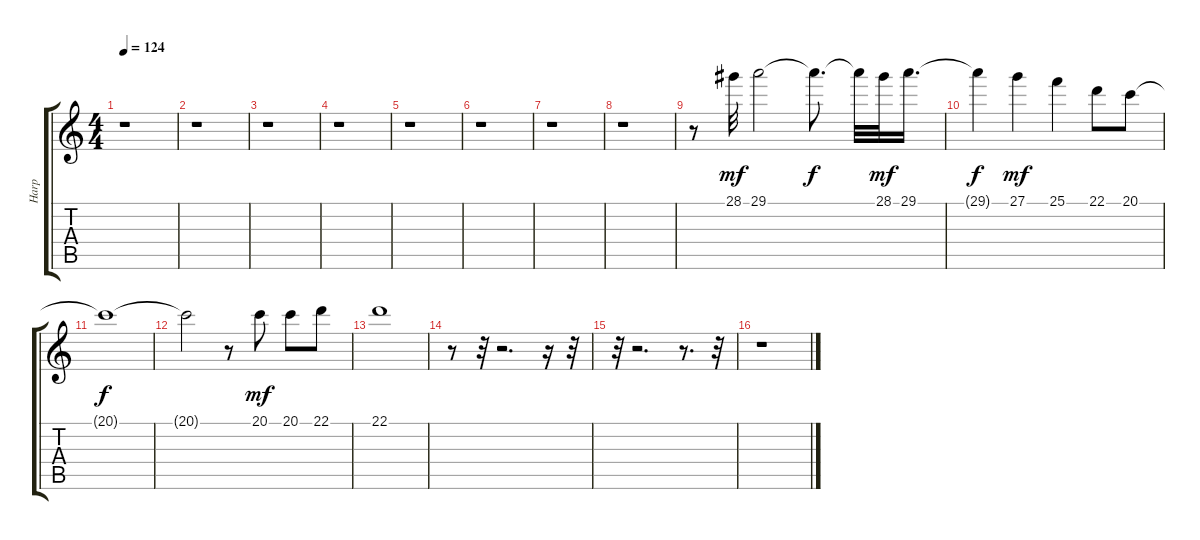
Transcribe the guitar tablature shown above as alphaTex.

\track ("Harp" "Harp") {instrument orchestralharp}
\staff {score tabs}
\tuning (E4 B3 G3 D3 A2 E2) {hide}
\ts (4 4)
\tempo 124
\clef g2
\ks c
r.1{dy mf} |
r.1 |
r.1 |
r.1 |
r.1 |
r.1 |
r.1 |
r.1 |
r.8 28.1.32 29.1.2 29.1{t}.8{d dy f} 29.1{t}.32 28.1.32{dy mf} 29.1.16{d} |
29.1{t}.4{dy f} 27.1.4{dy mf} 25.1.4 22.1.8 20.1.8 |
20.1{t}.1{dy f} |
20.1{t}.2 r.8 20.1.8{dy mf volume 11} 20.1.8 22.1.8 |
22.1.1 |
r.8 r.32{volume 9} r.2{d} r.16 r.32 |
r.32{volume 8} r.2{d} r.8{d} r.32 |
r.1
